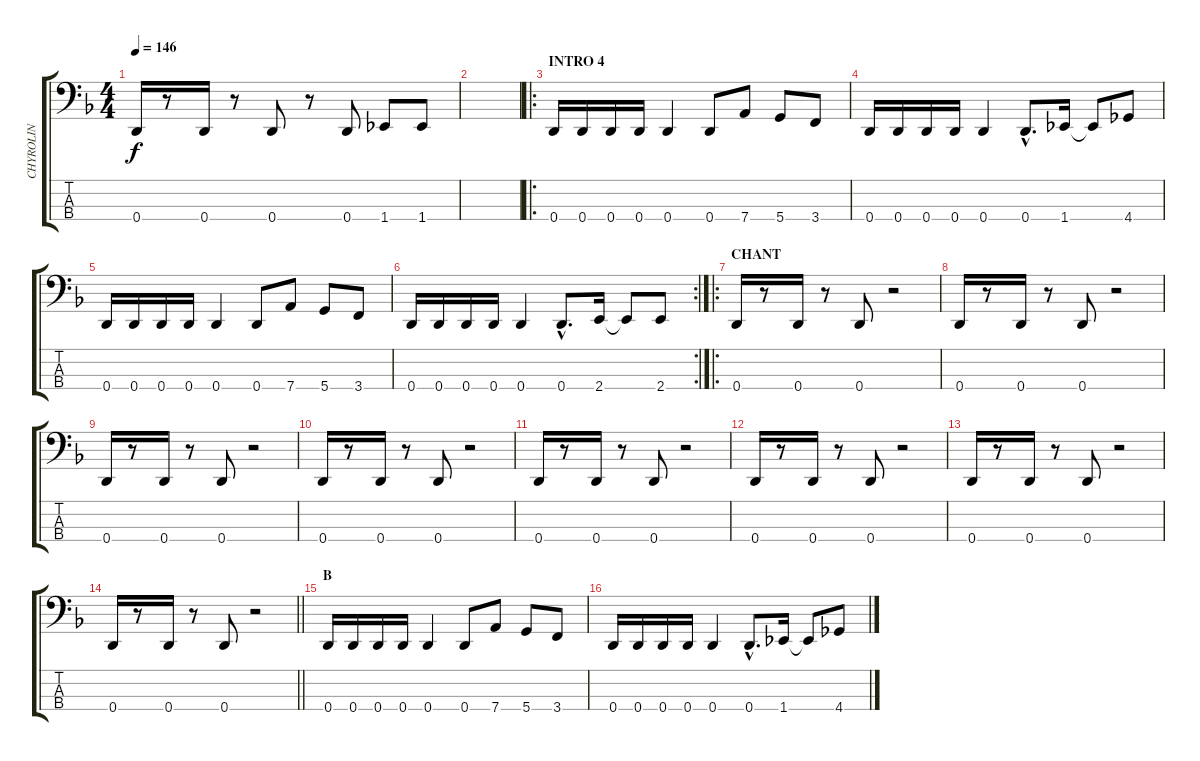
\track ("CHYROLIN" "CHYROLIN") {instrument electricbasspick}
\staff {score tabs}
\tuning (Gb2 Db2 Ab1 D1) {hide}
\ts (4 4)
\tempo 146
\clef f4
\ks dminor
0.4.16{dy f} r.8 0.4.16 r.8 0.4.8 r.8 0.4.8 1.4.8 1.4.8 |
|
\ro
\section ("" "INTRO 4")
0.4.16 0.4.16 0.4.16 0.4.16 0.4.4 0.4.8 7.4.8 5.4.8 3.4.8 |
0.4.16 0.4.16 0.4.16 0.4.16 0.4.4 0.4{hac}.8{d} 1.4.16 1.4{t}.8 4.4.8 |
0.4.16 0.4.16 0.4.16 0.4.16 0.4.4 0.4.8 7.4.8 5.4.8 3.4.8 |
\rc 2
0.4.16 0.4.16 0.4.16 0.4.16 0.4.4 0.4{hac}.8{d} 2.4.16 2.4{t}.8 2.4.8 |
\ro
\section ("" "CHANT")
0.4.16 r.8 0.4.16 r.8 0.4.8 r.2 |
0.4.16 r.8 0.4.16 r.8 0.4.8 r.2 |
0.4.16 r.8 0.4.16 r.8 0.4.8 r.2 |
0.4.16 r.8 0.4.16 r.8 0.4.8 r.2 |
0.4.16 r.8 0.4.16 r.8 0.4.8 r.2 |
0.4.16 r.8 0.4.16 r.8 0.4.8 r.2 |
0.4.16 r.8 0.4.16 r.8 0.4.8 r.2 |
\barLineRight lightlight
0.4.16 r.8 0.4.16 r.8 0.4.8 r.2 |
\section ("" "B")
0.4.16 0.4.16 0.4.16 0.4.16 0.4.4 0.4.8 7.4.8 5.4.8 3.4.8 |
0.4.16 0.4.16 0.4.16 0.4.16 0.4.4 0.4{hac}.8{d} 1.4.16 1.4{t}.8 4.4.8
